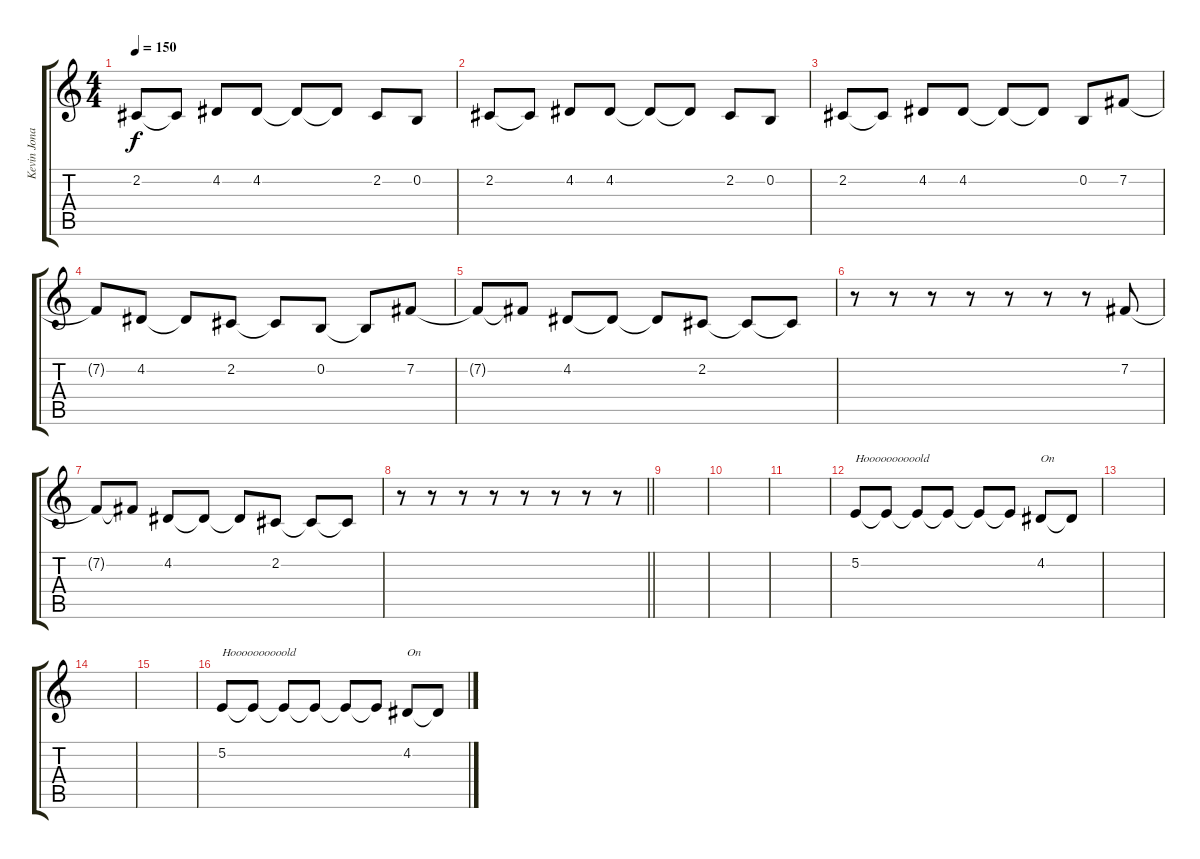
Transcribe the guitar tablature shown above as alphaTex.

\track ("Kevin Jonas (Vocals)" "Kevin Jona") {instrument tenorsax}
\staff {score tabs}
\tuning (E4 B3 G3 D3 A2 E2) {hide}
\ts (4 4)
\tempo 150
\clef g2
\ks c
2.2.8{dy f} 2.2{t}.8 4.2.8 4.2.8 4.2{t}.8 4.2{t}.8 2.2.8 0.2.8 |
2.2.8 2.2{t}.8 4.2.8 4.2.8 4.2{t}.8 4.2{t}.8 2.2.8 0.2.8 |
2.2.8 2.2{t}.8 4.2.8 4.2.8 4.2{t}.8 4.2{t}.8 0.2.8 7.2.8 |
7.2{t}.8 4.2.8 4.2{t}.8 2.2.8 2.2{t}.8 0.2.8 0.2{t}.8 7.2.8 |
7.2{t}.8 7.2{t}.8 4.2.8 4.2{t}.8 4.2{t}.8 2.2.8 2.2{t}.8 2.2{t}.8 |
r.8 r.8 r.8 r.8 r.8 r.8 r.8 7.2.8 |
7.2{t}.8 7.2{t}.8 4.2.8 4.2{t}.8 4.2{t}.8 2.2.8 2.2{t}.8 2.2{t}.8 |
\barLineRight lightlight
r.8 r.8 r.8 r.8 r.8 r.8 r.8 r.8 |
|
|
|
5.2.8{txt "Hoooooooooold"} 5.2{t}.8 5.2{t}.8 5.2{t}.8 5.2{t}.8 5.2{t}.8 4.2.8{txt "On"} 4.2{t}.8 |
|
|
|
5.2.8{txt "Hoooooooooold"} 5.2{t}.8 5.2{t}.8 5.2{t}.8 5.2{t}.8 5.2{t}.8 4.2.8{txt "On"} 4.2{t}.8
